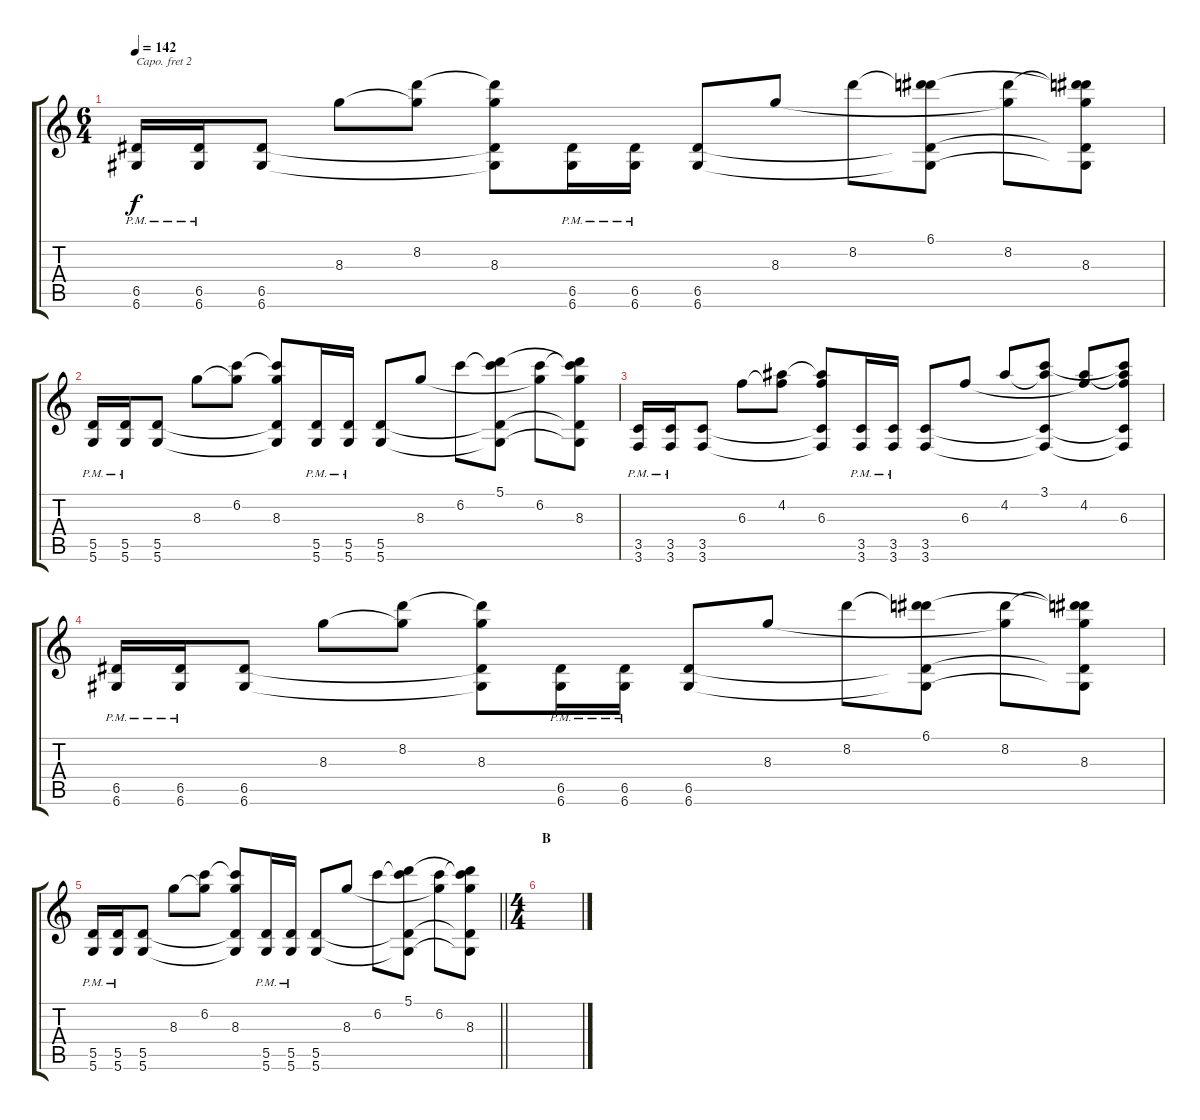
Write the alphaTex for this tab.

\track "" {instrument overdrivenguitar}
\staff {score tabs}
\capo 2
\tuning (G4 E4 A3 D3 G2 C2) {hide}
\ts (6 4)
\tempo 142
\clef g2
\ks c
(6.5{pm} 6.6{pm}).16{dy f} (6.5{pm} 6.6{pm}).16 (6.5 6.6).8 8.3.8 (8.2 8.3{t}).8 (8.2{t} 8.3 6.5{t} 6.6{t}).8 (6.5{pm} 6.6{pm}).16 (6.5{pm} 6.6{pm}).16 (6.5 6.6).8 8.3.8 8.2.8 (6.1 8.2{t} 6.5{t} 6.6{t}).8 (8.2 8.3{t}).8 (6.1{t} 8.2{t} 8.3 6.5{t} 6.6{t}).8 |
(5.5{pm} 5.6{pm}).16 (5.5{pm} 5.6{pm}).16 (5.5 5.6).8 8.3.8 (6.2 8.3{t}).8 (6.2{t} 8.3 5.5{t} 5.6{t}).8 (5.5{pm} 5.6{pm}).16 (5.5{pm} 5.6{pm}).16 (5.5 5.6).8 8.3.8 6.2.8 (5.1 6.2{t} 5.5{t} 5.6{t}).8 (6.2 8.3{t}).8 (5.1{t} 6.2{t} 8.3 5.5{t} 5.6{t}).8 |
(3.5{pm} 3.6{pm}).16 (3.5{pm} 3.6{pm}).16 (3.5 3.6).8 6.3.8 (4.2 6.3{t}).8 (4.2{t} 6.3 3.5{t} 3.6{t}).8 (3.5{pm} 3.6{pm}).16 (3.5{pm} 3.6{pm}).16 (3.5 3.6).8 6.3.8 4.2.8 (3.1 4.2{t} 3.5{t} 3.6{t}).8 (4.2 6.3{t}).8 (3.1{t} 4.2{t} 6.3 3.5{t} 3.6{t}).8 |
(6.5{pm} 6.6{pm}).16 (6.5{pm} 6.6{pm}).16 (6.5 6.6).8 8.3.8 (8.2 8.3{t}).8 (8.2{t} 8.3 6.5{t} 6.6{t}).8 (6.5{pm} 6.6{pm}).16 (6.5{pm} 6.6{pm}).16 (6.5 6.6).8 8.3.8 8.2.8 (6.1 8.2{t} 6.5{t} 6.6{t}).8 (8.2 8.3{t}).8 (6.1{t} 8.2{t} 8.3 6.5{t} 6.6{t}).8 |
\barLineRight lightlight
(5.5{pm} 5.6{pm}).16 (5.5{pm} 5.6{pm}).16 (5.5 5.6).8 8.3.8 (6.2 8.3{t}).8 (6.2{t} 8.3 5.5{t} 5.6{t}).8 (5.5{pm} 5.6{pm}).16 (5.5{pm} 5.6{pm}).16 (5.5 5.6).8 8.3.8 6.2.8 (5.1 6.2{t} 5.5{t} 5.6{t}).8 (6.2 8.3{t}).8 (5.1{t} 6.2{t} 8.3 5.5{t} 5.6{t}).8 |
\ts (4 4)
\section ("" "B")
